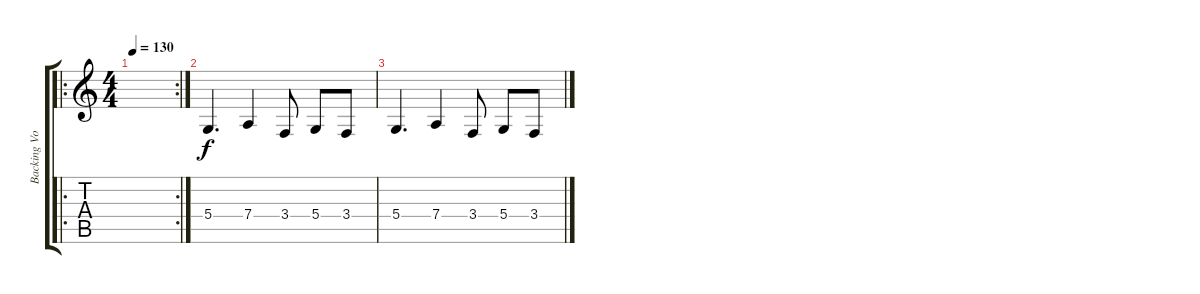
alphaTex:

\track ("Backing Vocals" "Backing Vo") {instrument lead6voice}
\staff {score tabs}
\tuning (E4 B3 G3 D3 A2 E2) {hide}
\ro
\rc 2
\ts (4 4)
\tempo 130
\clef g2
\ks c
|
5.4.4{d} 7.4.4 3.4.8 5.4.8 3.4.8 |
5.4.4{d} 7.4.4 3.4.8 5.4.8 3.4.8
